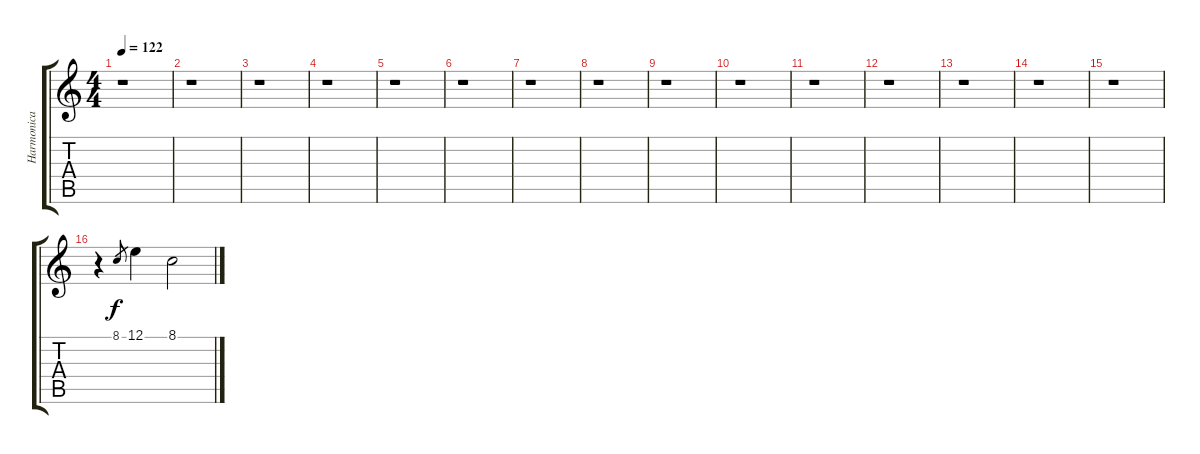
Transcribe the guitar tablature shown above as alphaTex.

\track ("Harmonica" "Harmonica") {instrument harmonica}
\staff {score tabs}
\tuning (E4 B3 G3 D3 A2 E2) {hide}
\ts (4 4)
\tempo 122
\clef g2
\ks c
r.1{dy f} |
r.1 |
r.1 |
r.1 |
r.1 |
r.1 |
r.1 |
r.1 |
r.1 |
r.1 |
r.1 |
r.1 |
r.1 |
r.1 |
r.1 |
r.4 8.1.8{gr} 12.1.4 8.1.2
